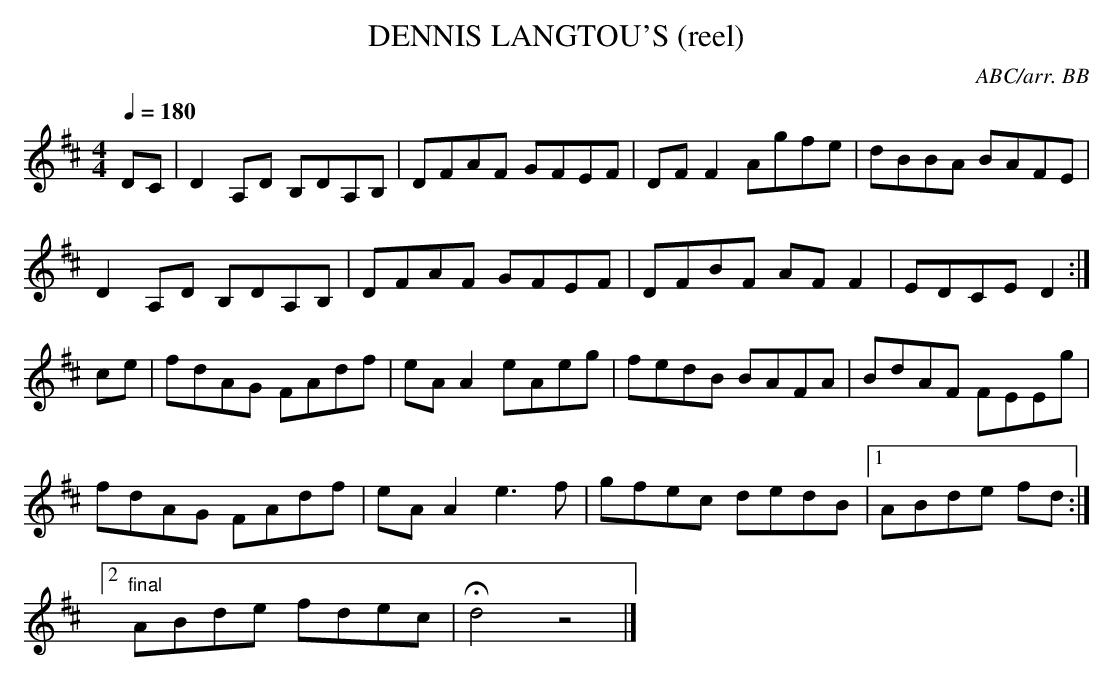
X:1
T:DENNIS LANGTOU'S (reel)
C:ABC/arr. BB
Q:1/4=180
L:1/8
M:4/4
K:D
DC|D2 A,D B,DA,B,|DFAF GFEF|DF F2 Agfe|dBBA BAFE|
D2 A,D B,DA,B,|DFAF GFEF|DFBF AF F2|EDCE D2:|
ce|fdAG FAdf|eA A2 eAeg|fedB BAFA|BdAF FEEg|
fdAG FAdf|eA A2 e3 f|gfec dedB|1 ABde fd:|
[2 "final"ABde fdec|Hd4z4|]
